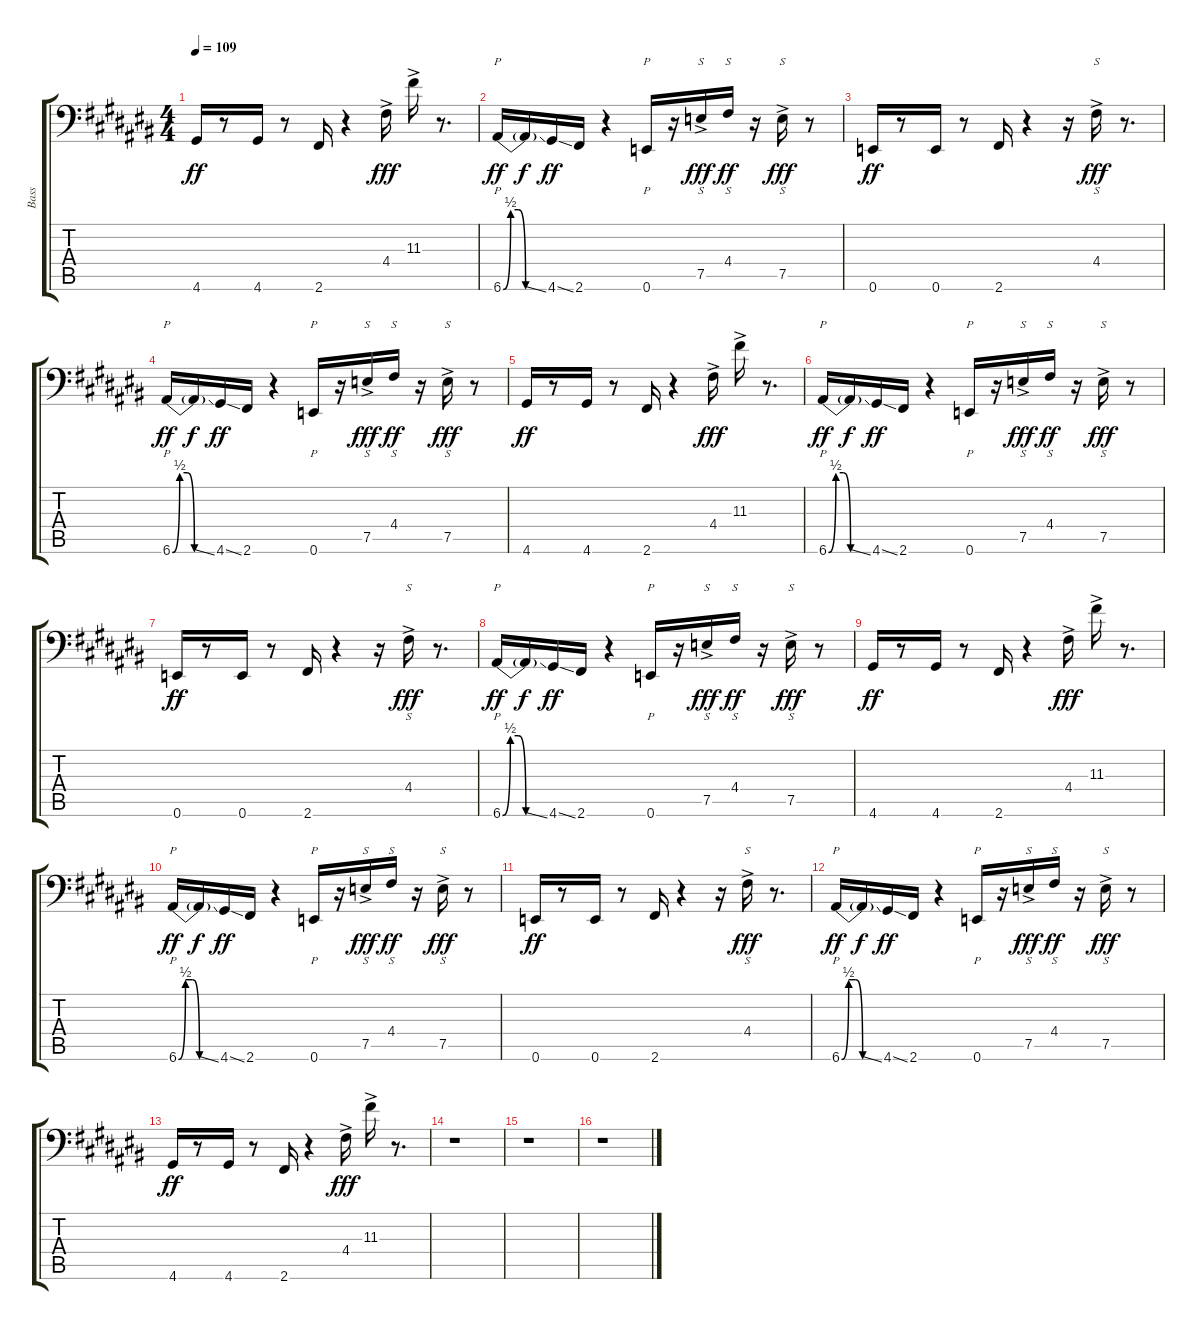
\track ("Bass" "Bass") {instrument electricguitarclean}
\staff {score tabs}
\tuning (E3 B2 G2 D2 A1 E1) {hide}
\ts (4 4)
\tempo 109
\clef f4
\ks c#
4.6.16{dy ff} r.8 4.6.16 r.8 2.6.16 r.4 4.4{ac}.16{dy fff} 11.3{ac}.16 r.8{d} |
6.6{be (custom 0 0 10 2 20 2 30 0 60 0)}.16{p dy ff} 6.6{ss t}.16{dy f} 4.6{ss}.16{dy ff} 2.6.16 r.4 0.6.16{p} r.16 7.5{ac}.16{s dy fff} 4.4.16{s dy ff} r.16 7.5{ac}.16{s dy fff} r.8 |
0.6.16{dy ff} r.8 0.6.16 r.8 2.6.16 r.4 r.16 4.4{ac}.16{s dy fff} r.8{d} |
6.6{be (custom 0 0 10 2 20 2 30 0 60 0)}.16{p dy ff} 6.6{ss t}.16{dy f} 4.6{ss}.16{dy ff} 2.6.16 r.4 0.6.16{p} r.16 7.5{ac}.16{s dy fff} 4.4.16{s dy ff} r.16 7.5{ac}.16{s dy fff} r.8 |
4.6.16{dy ff} r.8 4.6.16 r.8 2.6.16 r.4 4.4{ac}.16{dy fff} 11.3{ac}.16 r.8{d} |
6.6{be (custom 0 0 10 2 20 2 30 0 60 0)}.16{p dy ff} 6.6{ss t}.16{dy f} 4.6{ss}.16{dy ff} 2.6.16 r.4 0.6.16{p} r.16 7.5{ac}.16{s dy fff} 4.4.16{s dy ff} r.16 7.5{ac}.16{s dy fff} r.8 |
0.6.16{dy ff} r.8 0.6.16 r.8 2.6.16 r.4 r.16 4.4{ac}.16{s dy fff} r.8{d} |
6.6{be (custom 0 0 10 2 20 2 30 0 60 0)}.16{p dy ff} 6.6{ss t}.16{dy f} 4.6{ss}.16{dy ff} 2.6.16 r.4 0.6.16{p} r.16 7.5{ac}.16{s dy fff} 4.4.16{s dy ff} r.16 7.5{ac}.16{s dy fff} r.8 |
4.6.16{dy ff} r.8 4.6.16 r.8 2.6.16 r.4 4.4{ac}.16{dy fff} 11.3{ac}.16 r.8{d} |
6.6{be (custom 0 0 10 2 20 2 30 0 60 0)}.16{p dy ff} 6.6{ss t}.16{dy f} 4.6{ss}.16{dy ff} 2.6.16 r.4 0.6.16{p} r.16 7.5{ac}.16{s dy fff} 4.4.16{s dy ff} r.16 7.5{ac}.16{s dy fff} r.8 |
0.6.16{dy ff} r.8 0.6.16 r.8 2.6.16 r.4 r.16 4.4{ac}.16{s dy fff} r.8{d} |
6.6{be (custom 0 0 10 2 20 2 30 0 60 0)}.16{p dy ff} 6.6{ss t}.16{dy f} 4.6{ss}.16{dy ff} 2.6.16 r.4 0.6.16{p} r.16 7.5{ac}.16{s dy fff} 4.4.16{s dy ff} r.16 7.5{ac}.16{s dy fff} r.8 |
4.6.16{dy ff} r.8 4.6.16 r.8 2.6.16 r.4 4.4{ac}.16{dy fff} 11.3{ac}.16 r.8{d} |
r.1 |
r.1 |
r.1
